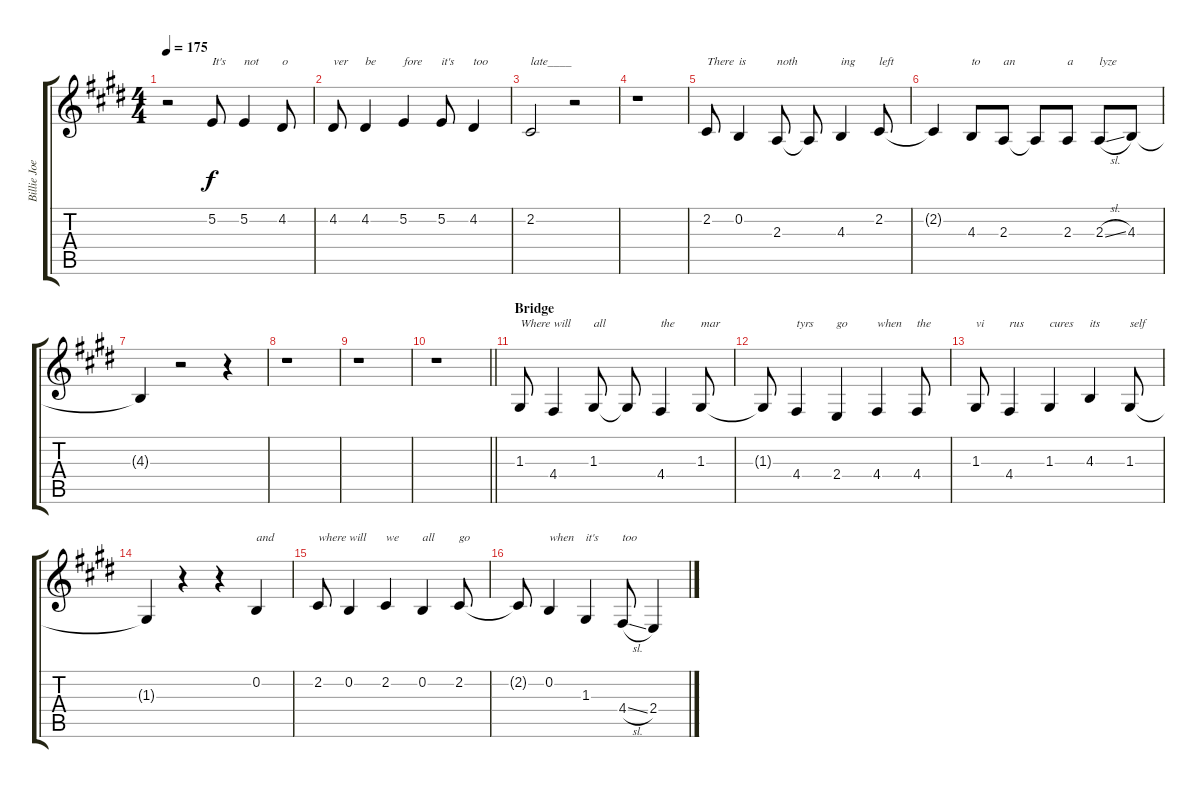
\track ("Billie Joe- Voice" "Billie Joe") {instrument altosax}
\staff {score tabs}
\tuning (E4 B3 G3 D3 A2 E2) {hide}
\ts (4 4)
\tempo 175
\clef g2
\ks e
r.2{dy f} 5.2.8{txt "It's"} 5.2.4{txt "not"} 4.2.8{txt "o"} |
4.2.8{txt "ver"} 4.2.4{txt "be"} 5.2.4{txt "fore"} 5.2.8{txt "it's"} 4.2.4{txt "too"} |
2.2.2{txt "late____"} r.2 |
r.1 |
2.2.8{txt "There"} 0.2.4{txt "is"} 2.3.8{txt "noth"} 2.3{t}.8 4.3.4{txt "ing"} 2.2.8{txt "left"} |
2.2{t}.4 4.3.8{txt "to"} 2.3.8{txt "an"} 2.3{t}.8 2.3.8{txt "a"} 2.3{sl}.8{txt "lyze"} 4.3.8 |
4.3{t}.4 r.2 r.4 |
r.1 |
r.1 |
\barLineRight lightlight
r.1 |
\section ("" "Bridge")
1.3.8{txt "Where"} 4.4.4{txt "will"} 1.3.8{txt "all"} 1.3{t}.8 4.4.4{txt "the"} 1.3.8{txt "mar"} |
1.3{t}.8 4.4.4{txt "tyrs"} 2.4.4{txt "go"} 4.4.4{txt "when"} 4.4.8{txt "the"} |
1.3.8{txt "vi"} 4.4.4{txt "rus"} 1.3.4{txt "cures"} 4.3.4{txt "its"} 1.3.8{txt "self"} |
1.3{t}.4 r.4 r.4 0.2.4{txt "and"} |
2.2.8{txt "where"} 0.2.4{txt "will"} 2.2.4{txt "we"} 0.2.4{txt "all"} 2.2.8{txt "go"} |
2.2{t}.8 0.2.4{txt "when"} 1.3.4{txt "it's"} 4.4{sl}.8{txt "too"} 2.4.4
